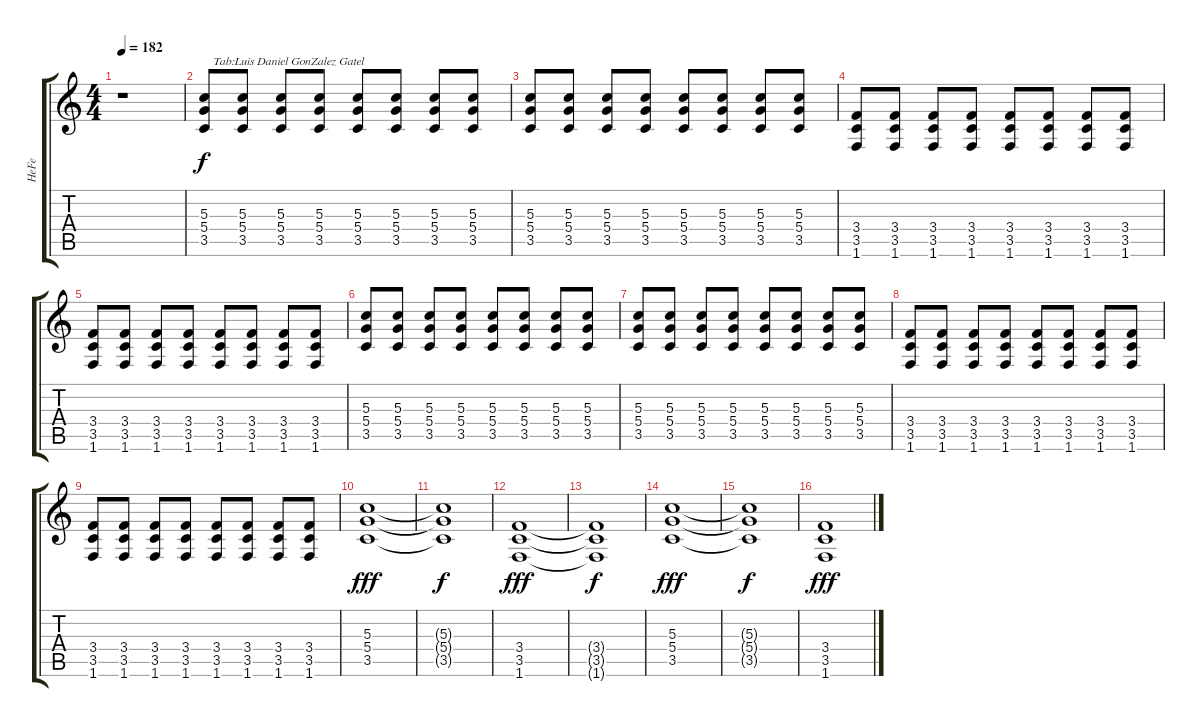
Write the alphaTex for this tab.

\track ("HeFe" "HeFe") {instrument overdrivenguitar}
\staff {score tabs}
\tuning (E4 B3 G3 D3 A2 E2) {hide}
\ts (4 4)
\tempo 182
\clef g2
\ks c
r.1{dy f instrument overdrivenguitar} |
(5.3 5.4 3.5).8{txt "   Tab:Luis Daniel GonZalez Gatel" instrument electricguitarmuted} (5.3 5.4 3.5).8 (5.3 5.4 3.5).8 (5.3 5.4 3.5).8 (5.3 5.4 3.5).8 (5.3 5.4 3.5).8 (5.3 5.4 3.5).8 (5.3 5.4 3.5).8 |
(5.3 5.4 3.5).8 (5.3 5.4 3.5).8 (5.3 5.4 3.5).8 (5.3 5.4 3.5).8 (5.3 5.4 3.5).8 (5.3 5.4 3.5).8 (5.3 5.4 3.5).8 (5.3 5.4 3.5).8 |
(3.4 3.5 1.6).8 (3.4 3.5 1.6).8 (3.4 3.5 1.6).8 (3.4 3.5 1.6).8 (3.4 3.5 1.6).8 (3.4 3.5 1.6).8 (3.4 3.5 1.6).8 (3.4 3.5 1.6).8 |
(3.4 3.5 1.6).8 (3.4 3.5 1.6).8 (3.4 3.5 1.6).8 (3.4 3.5 1.6).8 (3.4 3.5 1.6).8 (3.4 3.5 1.6).8 (3.4 3.5 1.6).8 (3.4 3.5 1.6).8 |
(5.3 5.4 3.5).8 (5.3 5.4 3.5).8 (5.3 5.4 3.5).8 (5.3 5.4 3.5).8 (5.3 5.4 3.5).8 (5.3 5.4 3.5).8 (5.3 5.4 3.5).8 (5.3 5.4 3.5).8 |
(5.3 5.4 3.5).8 (5.3 5.4 3.5).8 (5.3 5.4 3.5).8 (5.3 5.4 3.5).8 (5.3 5.4 3.5).8 (5.3 5.4 3.5).8 (5.3 5.4 3.5).8 (5.3 5.4 3.5).8 |
(3.4 3.5 1.6).8 (3.4 3.5 1.6).8 (3.4 3.5 1.6).8 (3.4 3.5 1.6).8 (3.4 3.5 1.6).8 (3.4 3.5 1.6).8 (3.4 3.5 1.6).8 (3.4 3.5 1.6).8 |
(3.4 3.5 1.6).8 (3.4 3.5 1.6).8 (3.4 3.5 1.6).8 (3.4 3.5 1.6).8 (3.4 3.5 1.6).8 (3.4 3.5 1.6).8 (3.4 3.5 1.6).8 (3.4 3.5 1.6).8 |
(5.3 5.4 3.5).1{dy fff instrument overdrivenguitar} |
(5.3{t} 5.4{t} 3.5{t}).1{dy f} |
(3.4 3.5 1.6).1{dy fff} |
(3.4{t} 3.5{t} 1.6{t}).1{dy f} |
(5.3 5.4 3.5).1{dy fff} |
(5.3{t} 5.4{t} 3.5{t}).1{dy f} |
(3.4 3.5 1.6).1{dy fff}
